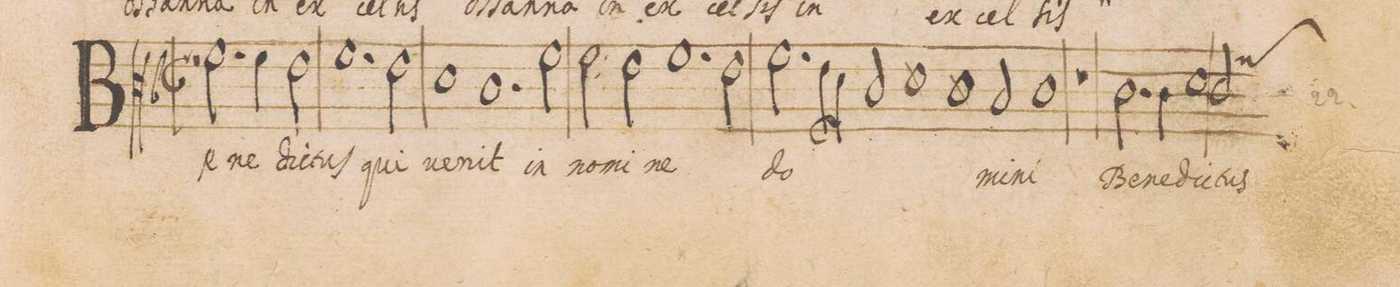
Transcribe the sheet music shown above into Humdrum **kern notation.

**kern	**text
*I"DISCANTVS	*
*clefC3	*
*k[b-]	*
*met(c|)	*
*M2/1	*
2r	.
2.f\	Be-
4f\	-ne-
2e\	-di-
=44	=44
1.f	-ctus
2e\	qui
=45	=45
1d	ve-
1.c	-nit
=46	=46
2f\	in
2f\	no-
2e\	-mi-
=47	=47
1.f	-ne
2e\	.
=48	=48
2.f\	do-
8e\L	.
8d\J	.
2c\	.
1d	.
=49	=49
1c	.
2B-/	-mi-
=50	=50
1c	-ni
1r	.
=51	=51
2.c\	Be-
4c\	-ne-
1d	-dic-
=52	=52
*custos:f	*
2c/	-tus
*-	*-
